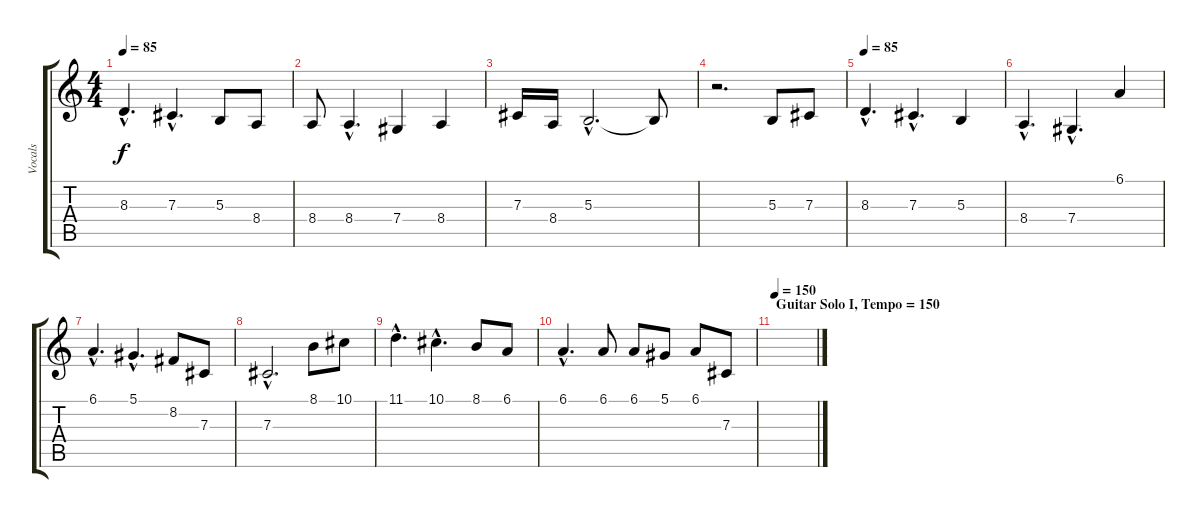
\track ("Vocals" "Vocals") {instrument lead3calliope}
\staff {score tabs}
\tuning (Eb4 Bb3 Gb3 Db3 Ab2 Eb2) {hide}
\ts (4 4)
\tempo 85
\clef g2
\ks c
8.3{hac}.4{d dy f} 7.3{hac}.4{d} 5.3.8 8.4.8 |
8.4.8 8.4{hac}.4{d} 7.4.4 8.4.4 |
7.3.16 8.4.16 5.3{hac}.2{d} 5.3{t}.8 |
r.2{d} 5.3.8 7.3.8 |
\tempo 85
8.3{hac}.4{d} 7.3{hac}.4{d} 5.3.4 |
8.4{hac}.4{d} 7.4{hac}.4{d} 6.1.4 |
6.1{hac}.4{d} 5.1{hac}.4{d} 8.2.8 7.3.8 |
7.3{hac}.2{d} 8.1.8 10.1.8 |
11.1{hac}.4{d} 10.1{hac}.4{d} 8.1.8 6.1.8 |
6.1{hac}.4{d} 6.1.8 6.1.8 5.1.8 6.1.8 7.3.8 |
\section ("" "Guitar Solo I, Tempo = 150")
\tempo 150
